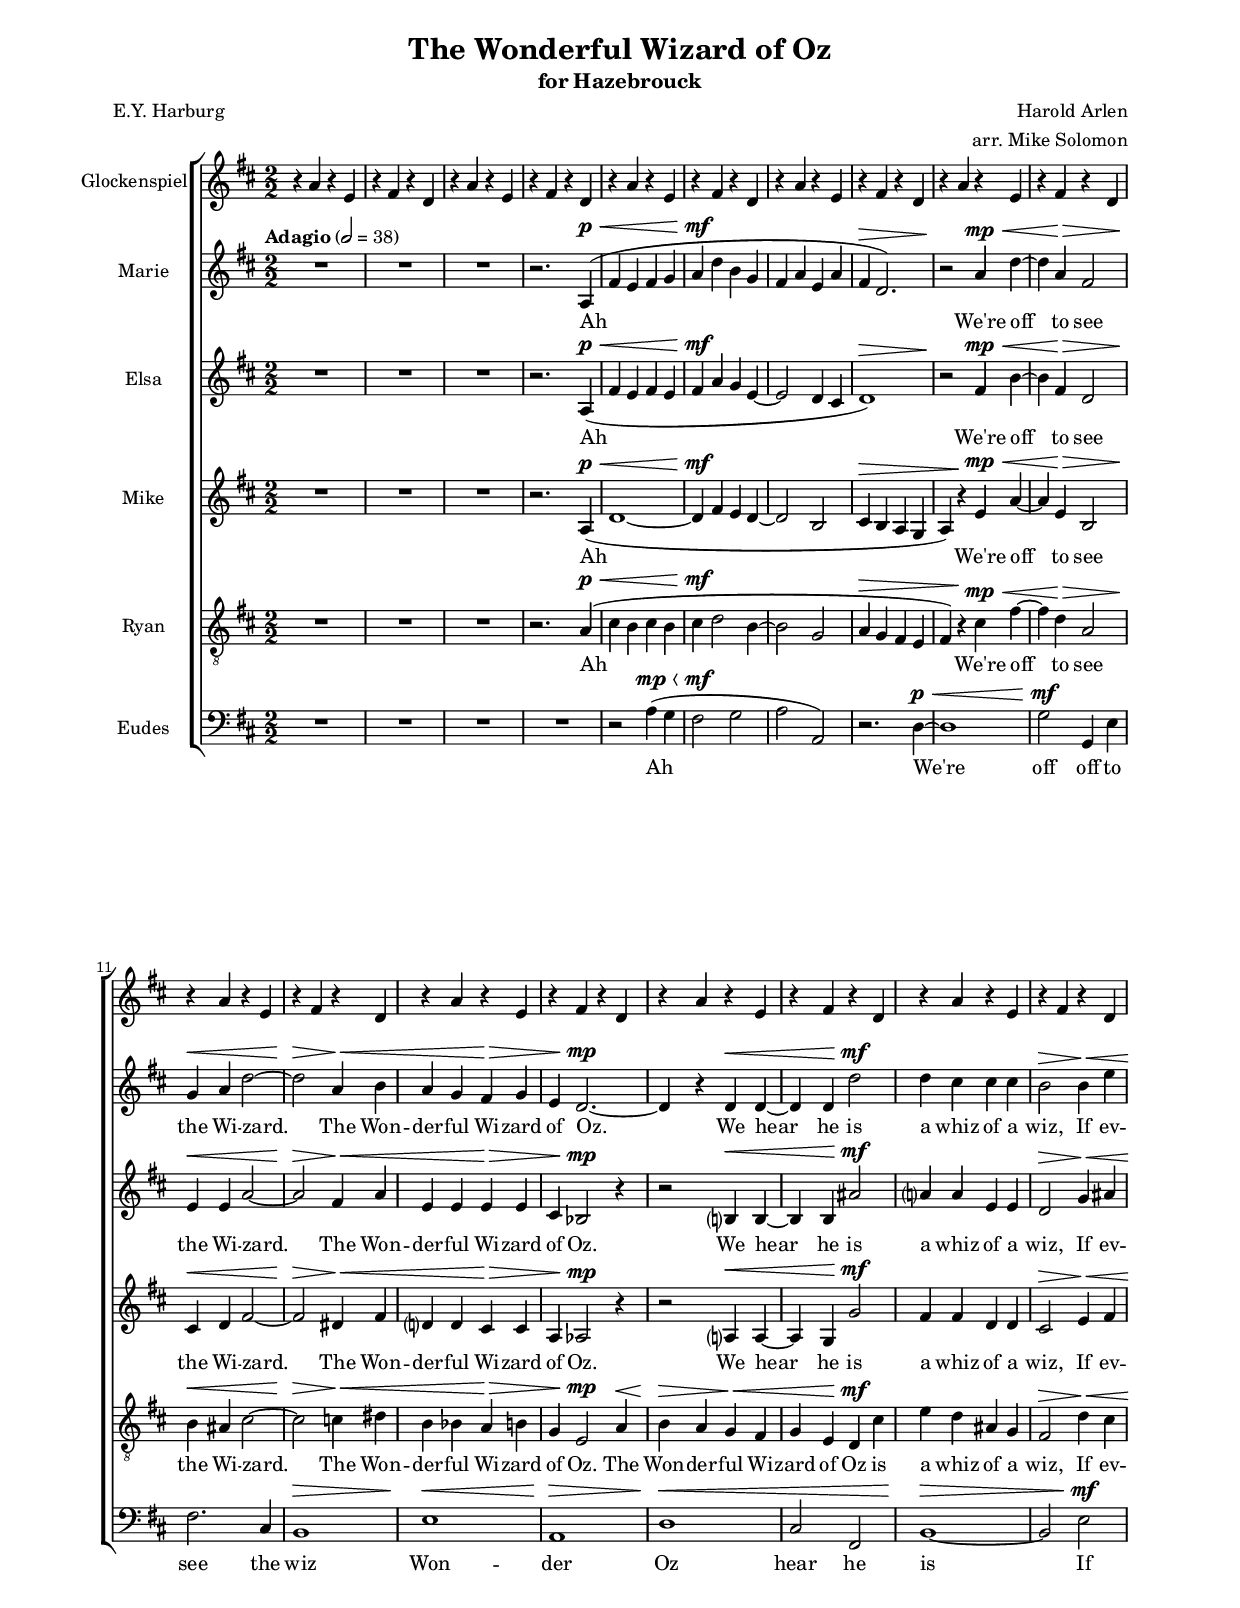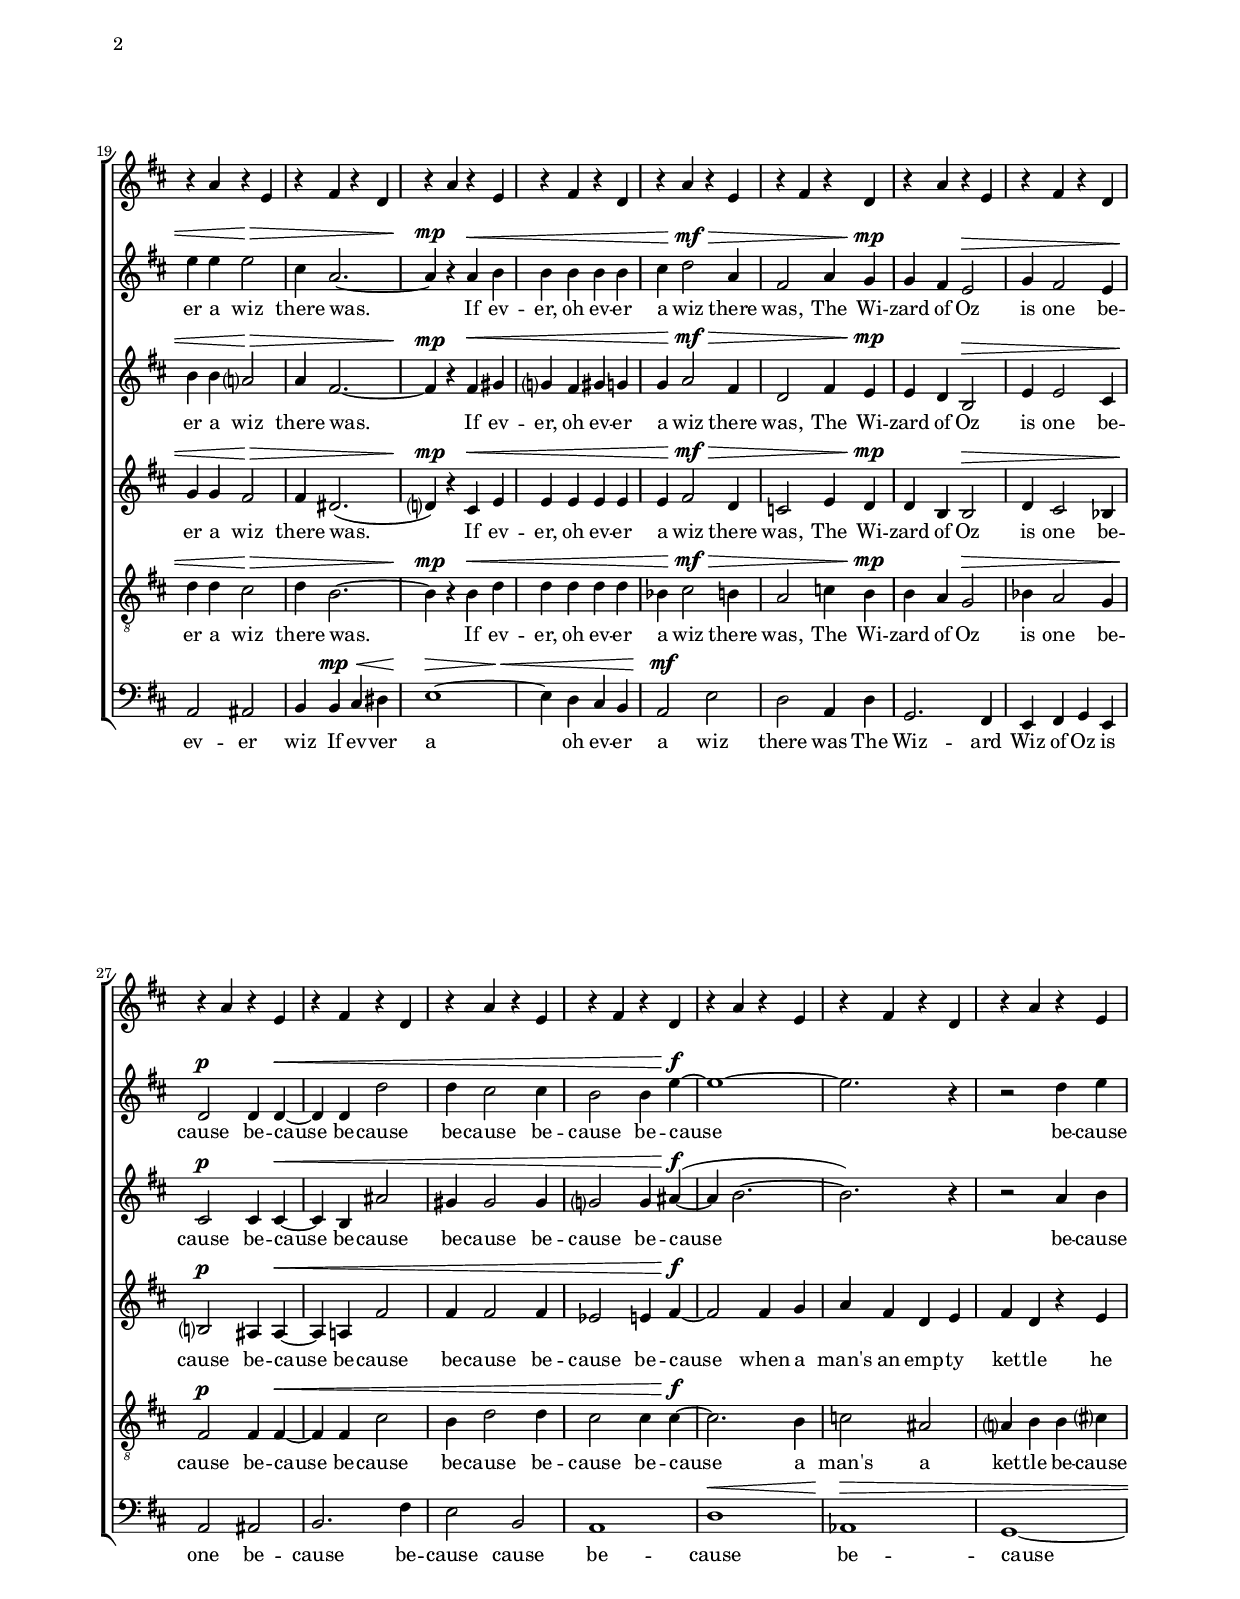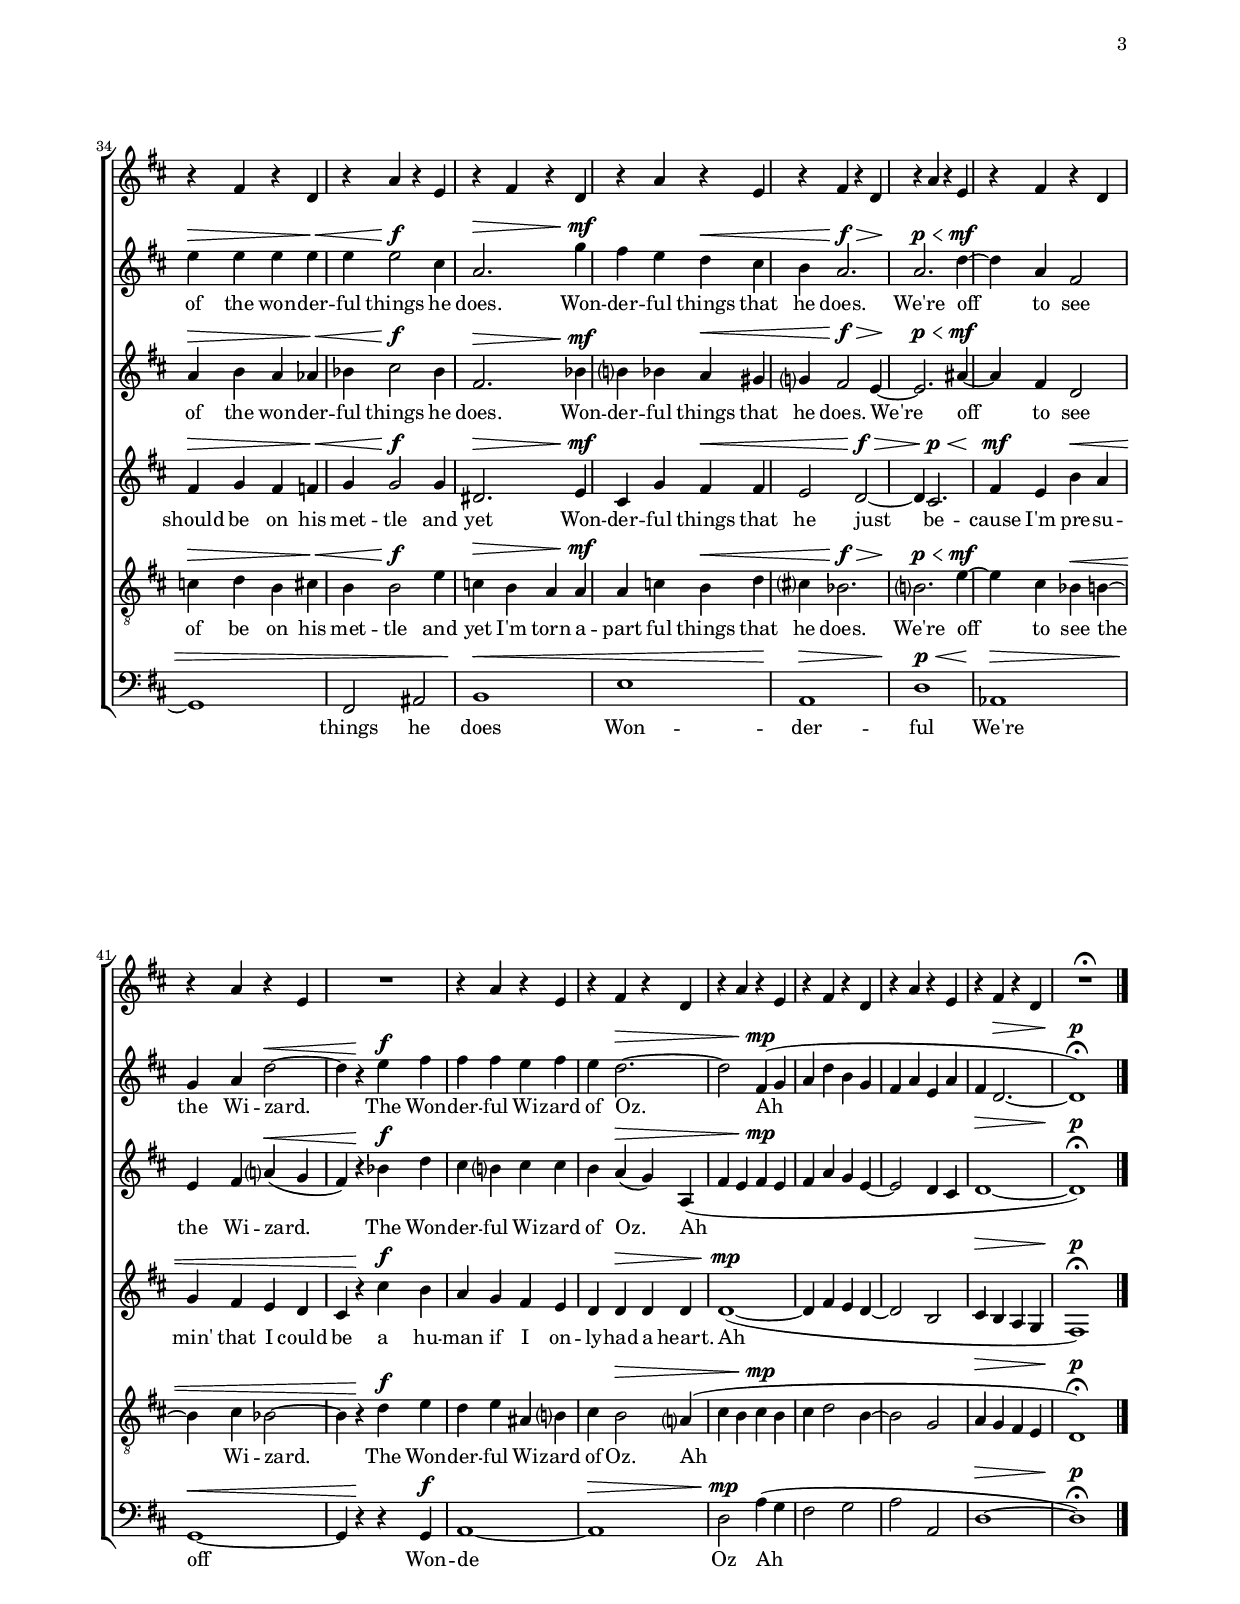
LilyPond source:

%TRANSPOSE TO D, KEEP IN SOPRANO!!!
\version "2.17.0"
\include "defs-devel.ly"
%{
    \new Staff \with { alignAboveContext = #"tenorstaff" }
     \relative c' {
      \key d \major
      R1 |
      r2 fis4 g |
      a fis d e |
      fis d fis e |
      fis d b cis |
      d b2 d4 |
      a a a a |
      a1 |
      r2 d ~ |
      d4 cis2. |
      b2 b'4 a
      g fis e d |
      cis cis cis' b |
      a g fis e |
      d d d d | 
      d1 |
    }
  We're off to see the Wi -- zard.
  The Won -- der -- ful Wi -- zard of Oz.
  We hear he is a whiz of a wiz,
  If ev -- er a wiz there was.
  If ev -- er, oh ev -- er a wiz there was,
  The Wi -- zard of Oz is one be -- cause
  be -- cause be -- cause be -- cause be -- cause be -- cause
  be -- cause of the won -- der -- ful things he does.
  Won -- der -- ful things that he does.
  We're off to see the Wi -- zard.
  The Won -- der -- ful Wi -- zard of Oz.  

%}
\paper {
  footnote-separator-markup = \markup { \column { " "\override #`(span-factor . 1/5) { \draw-hline } }}
  footnote-padding = 5\mm
  top-system-spacing = #'((basic-distance . 1) (minimum-distance . 0) (padding . 1) (stretchability . 40))
  bottom-system-spacing = #'((basic-distance . 1) (minimum-distance . 0) (padding . 1) (stretchability . 50))
  ragged-right = ##f
  left-margin = 0.75\in
  right-margin = 0.75\in
  top-margin = 0.5\in
  bottom-margin = 0.6\in
  ragged-last-bottom = ##f
  %max-systems-per-page = #2
}

#(ly:set-option 'point-and-click #f)

MyRed = \Red
MyBlack = \Black
myred = \once \override NoteHead.color = #red
myblack = \revert NoteHead.color
%MyRed = \revert NoteHead.color
%MyBlack = \revert NoteHead.color
%myred = \revert NoteHead.color
%myblack = \revert NoteHead.color

agogic = #(make-articulation "downbow")

\header {
  title = "The Wonderful Wizard of Oz" %(1)"
  subtitle = \markup { for Hazebrouck } 
  composer = "Harold Arlen"
  poet = "E.Y. Harburg"
  arranger = "arr. Mike Solomon"
}

nothing = {}

marks = {
  \time 2/2
  \tempo "Adagio" 2=38
  \repeat unfold 49 { s1 | } \bar "|."
}

prefatoryMatter = {
  \key d \major
  #(set-accidental-style 'modern-cautionary)
}

glock = \relative c'' {
  \prefatoryMatter
  \repeat unfold 20 { r4 a r e r fis r d | }
  r4 a' r e R1 |
  \relative c'' \repeat unfold 3 { r4 a r e r fis r d | }
  R1\fermataMarkup |
}

soprano = \relative c' { \autoBeamOff
  \prefatoryMatter
  R1*3 |
  r2. 
  a4\p\< ( |
  fis' e fis g |
  a\mf d b g |
  fis a e a |
  fis\> d2. ) |
  r2\! a'4\mp\< d ~ |
  d a\> fis2 |
  g4\< a d2 ~ |
  d2\> a4\< b |
  a g fis\> g |
  e d2.\mp ~ |
  d4 r4 d\< d ~ |
  d d d'2\mf |
  d4 cis cis cis |
  b2\> b4\< e |
  e e e2\> |
  cis4 a2. ~ |
  a4\mp r a\< b |
  b b b b |
  cis d2\mf\> a4 |
  fis2 a4 g\mp |
  g fis e2\> |
  g4 fis2 e4 |
  d2\p d4 d\< ~ |
  d d d'2 |
  d4 cis2 cis4 |
  b2 b4 e\f ~ |
  e1 ~ |
  e2. r4 |
  r2 d4 e |
  e\> e e e\< |
  e e2\f cis4 |
  a2.\> g'4\mf |
  fis e d\< cis |
  b a2.\f\> |
  a2.\p\< d4\mf ~ |
  d a fis2 |
  g4 a d2\< ~ |
  d4 r\! e\f fis |
  fis fis e fis |
  e d2.\> ~ |
  d2 fis,4\mp ( g |
  a d b g |
  fis a e a |
  fis d2.\> ~ |
  d1\p\fermata ) |
}

sopranoWords = \lyricmode {
  Ah
  We're off to see the Wi -- zard.
  The Won -- der -- ful Wi -- zard of Oz.
  We hear he is a whiz of a wiz,
  If ev -- er a wiz there was.
  If ev -- er, oh ev -- er a wiz there was,
  The Wi -- zard of Oz is one be -- cause
  be -- cause be -- cause be -- cause be -- cause be -- cause
  be -- cause of the won -- der -- ful things he does.
  Won -- der -- ful things that he does.
  We're off to see the Wi -- zard.
  The Won -- der -- ful Wi -- zard of Oz.  
  Ah
}

mezzo = \relative c' { \autoBeamOff
  \prefatoryMatter
  R1*3 |
  r2. 
  a4\p\< ( |
  fis' e fis e |
  fis4\mf a g e ~ |
  e2 d4 cis |
  d1\> ) |
  r2\! fis4\mp\< b ~ |
  b fis\> d2 |
  e4\< e a2 ~ |
  a2\> fis4\< a |
  e e e\> e |
  cis bes2\mp r4 |
  r2 b4\< b ~ |
  b b ais'2\mf |
  a4 a e e |
  d2\> g4\< ais |
  b b a2\> |
  a4 fis2. ~ |
  fis4\mp r4 fis\< gis |
  g fis gis g |
  g a2\mf\> fis4 |
  d2 fis4 e\mp |
  e d b2\> |
  e4 e2 cis4 |
  cis2\p cis4 cis4\< ~ |
  cis4 b4 ais'2 |
  gis4 gis2 gis4 |
  g2 g4 ais\f ( ~ |
  ais4 b2. ~ |
  b2. ) r4 |
  r2 a4 b |
  a\> b a aes\< |
  bes cis2\f bes4 |
  fis2.\> bes4\mf |
  b bes a\< gis |
  g fis2\f\> e4 ~ |
  e2.\p\< ais4\mf ~ |
  ais fis d2 |
  e4 fis a4\< ( g |
  fis4 ) r\! bes4\f d |
  cis b cis cis |
  b a\> (g) a,4 ( |
  fis' e fis\mp e |
  fis4 a g e ~ |
  e2 d4 cis |
  d1\> ~ |
  d\p\fermata ) | 
  
}

mezzoWords = \lyricmode {
  Ah
  We're off to see the Wi -- zard.
  The Won -- der -- ful Wi -- zard of Oz.
  We hear he is a whiz of a wiz,
  If ev -- er a wiz there was.
  If ev -- er, oh ev -- er a wiz there was,
  The Wi -- zard of Oz is one be -- cause
  be -- cause be -- cause be -- cause be -- cause be -- cause
  be -- cause of the won -- der -- ful things he does.
  Won -- der -- ful things that he does.
  We're off to see the Wi -- zard.
  The Won -- der -- ful Wi -- zard of Oz.  
  Ah
}

alto = \relative c' { \autoBeamOff
  \prefatoryMatter
  R1*3 |
  r2. 
  a4\p\< ( |
  d1 ~ |
  d4\mf fis e d ~ |
  d2 b |
  cis4\> b a g |
  a4 ) r\! e'4\mp\< a ~ |
  a e\> b2 |
  cis4\< d fis2 ~ |
  fis\> dis4\< fis |
  d d cis\> cis |
  a aes2\mp r4 |
  r2 a4\< a ~ |
  a g g'2\mf |
  fis4 fis d d |
  cis2\> e4\< fis |
  g g fis2\> |
  fis4 dis2. ( |
  d4\mp ) r cis\< e |
  e e e e |
  e fis2\mf\> d4 |
  c2 e4 d\mp |
  d b b2\> |
  d4 cis2 bes4 |
  b2\p ais4 ais\< ~ |
  ais a fis'2 |
  fis4 fis2 fis4 |
  ees2 e4 fis\f ~ |
  fis2 fis4 g |
  a fis d e |
  fis d r e |
  fis\> g fis f\< |
  g4 g2\f g4 |
  dis2.\> e4\mf |
  cis4 g' fis\< fis |
  e2 d2\f\> ~ |
  d4 cis2.\p\< |
  fis4\mf e b'\< a |
  g fis e d |
  cis r\! cis'\f b |
  a g fis e |
  d d\> d d |
  d1\mp ( ~ |
  d4 fis4 e d ~ |
  d2 b |
  cis4\> b a g |
  fis1\p\fermata ) |
}

altoWords = \lyricmode {
  Ah
  We're off to see the Wi -- zard.
  The Won -- der -- ful Wi -- zard of Oz.
  We hear he is a whiz of a wiz,
  If ev -- er a wiz there was.
  If ev -- er, oh ev -- er a wiz there was,
  The Wi -- zard of Oz is one be -- cause
  be -- cause be -- cause be -- cause be -- cause be -- cause
  when a man's an emp -- ty ket -- tle
  he should be on his met -- tle
  and yet
  Won -- der -- ful things that he
  just be -- cause I'm pre -- su -- min'
  that I could be a hu -- man if I
  on -- ly -- had a heart.
  Ah
}

tenor = \relative c' {
  \autoBeamOff
  \clef "treble_8"
  \prefatoryMatter
  R1*3 |
  r2. 
  a4\p\< ( |
  cis b cis b |
  cis\mf d2 b4 ~ |
  b2 g |
  a4\> g fis e |
  fis ) r\! cis'4\mp\< fis ~ |
  fis d\> a2 |
  b4\< ais cis2 ~ |
  cis2\> c4\< dis4 |
  b bes a\> b |
  g e2\mp a4\< |
  b\> a g\< fis |
  g e d\mf cis' |
  e4 d ais g |
  fis2\> d'4\< cis4 |
  d d cis2\> |
  d4 b2. ~ |
  b4\mp r4 b\< d |
  d d d d |
  bes4 cis2\mf\> b4 |
  a2 c4 b\mp |
  b a g2\> |
  bes4 a2 g4 |
  fis2\p fis4 fis\< ~ |
  fis fis cis'2 |
  b4 d2 d4 |
  cis2 cis4 cis\f ~ |
  cis2. b4 |
  c2 ais |
  a4 b b4 cis |
  c\> d b cis\< |
  b b2\f e4 |
  c4\> b a a\mf |
  a c b\< d
  cis bes2.\f\> |
  b2.\p\< e4\mf ~ |
  e cis bes\< b4 ~ |
  b4 cis bes2 ~ |
  bes4 r\! d\f e |
  d e ais, b |
  cis4 b2\> a4 ( |
  cis b cis\mp b |
  cis d2 b4 ~ |
  b2 g |
  a4\> g fis e |
  d1\p\fermata ) |
}

tenorWords = \lyricmode {
  Ah
  We're off to see the Wi -- zard.
  The Won -- der -- ful Wi -- zard of Oz.
  The Won -- der -- ful Wi -- zard of Oz is
  a whiz of a wiz,
  If ev -- er a wiz there was.
  If ev -- er, oh ev -- er a wiz there was,
  The Wi -- zard of Oz is one be -- cause
  be -- cause be -- cause be -- cause be -- cause be -- cause
  a man's a ket -- tle
  be -- cause of be on his met -- tle and yet I'm torn a -- part
  ful things that he does.
  We're off to see the Wi -- zard.
  The Won -- der -- ful Wi -- zard of Oz.  
  Ah
}

bass = \relative c' { \autoBeamOff
  \prefatoryMatter
  \clef bass
  R1*3 |
  R1 |
  r2 a4\mp\< ( g |
  fis2\mf g |
  a a, ) |
  r2. d4\p\< ~ |
  d1 |
  g2\mf g,4 e' |
  fis2. cis4 |
  b1\> |
  e\< |
  a,\> |
  d\< |
  cis2 fis, |
  b1\> ~ |
  b2 e\mf |
  a, ais |
  b4 b\mp\< cis4 dis |
  << { e1 ~ |
  e4 } { s2.\> s4\< } >> d cis b |
  a2\mf e' |
  d a4 d |
  g,2. fis4 |
  e fis g e |
  a2 ais |
  b2. fis'4 |
  e2 b |
  a1 |
  d1\< |
  aes\> |
  g ~ |
  g |
  fis2 ais |
  b1\< |
  e1 |
  a,\> |
  d1\p\< |
  aes\> |
  g\< ~ |
  g4 r4\! r g\f |
  a1 ~ |
  a\> |
  d2\mp a'4 ( g |
  fis2 g |
  a a, |
  d1\> ~ |
  d\p\fermata )|
}

bassWords = \lyricmode {
  Ah
  We're off off to see the wiz
  Won -- der
  Oz
  hear he
  is If ev -- er wiz If ev -- ver a
  oh ev -- er
  a wiz there was The Wiz -- ard
  Wiz of Oz is one be -- cause
  be -- cause cause be -- cause
  be -- cause
  things he does
  Won -- der -- ful
  We're off
  Won -- de
  Oz
  Ah
}

%%% SCORE
#(set-global-staff-size 16)

\score {
  \new ChoirStaff <<
    \new Staff \with { instrumentName = #"Glockenspiel" %shortInstrumentName = #"M."
} <<
      \new Voice = "glock" { << { \numericTimeSignature
        \glock
      } {
        \nothing
      } {
        \nothing
      }>> }
    >>
    \new Staff \with { instrumentName = #"Marie" %shortInstrumentName = #"M."
} <<
      \new Voice = "soprano" { << { \numericTimeSignature
        \soprano
      } {
        \marks
      } {
        \nothing
      }>> }
      \new Lyrics \lyricsto "soprano" {
        \sopranoWords
      }
    >>
    \new Staff \with { instrumentName = #"Elsa" %shortInstrumentName = #"E."
} <<
      \new Voice = "mezzo" { << { \numericTimeSignature
        \mezzo
      } {
        \nothing
      } >> }
      \new Lyrics \lyricsto "mezzo" {
        \mezzoWords
      }
    >>
    \new Staff \with { instrumentName = #"Mike" %shortInstrumentName = #"Mk."
} <<
      \new Voice = "alto" { << { \numericTimeSignature
        \alto
      } {
        \nothing
      } >> }
      \new Lyrics \lyricsto "alto" {
        \altoWords
      }
    >>
    \new Staff = "tenorstaff" \with { instrumentName = #"Ryan" %shortInstrumentName = #"R."
} <<
      \new Voice = "tenor" { << { \numericTimeSignature
        \tenor
      } {
        \nothing
      } >> }
      \new Lyrics \lyricsto "tenor" {
        \tenorWords
      }
    >>
    \new Staff \with { instrumentName = #"Eudes" %shortInstrumentName = #"P." %\markup { \concat { E \super u . } }
} <<
      \new Voice = "bass" { << { \numericTimeSignature
        \bass
      } {
        \nothing
      } >> }
      \new Lyrics \lyricsto "bass" {
        \bassWords
      }
    >>
  >>
  \layout {
    \context {
      \Voice
      \override TextScript #'layer = #6
      \override NoteHead #'layer = #7
      \override Glissando #'breakable = ##t
      \override TupletNumber #'breakable = ##t
      \override TupletBracket #'breakable = ##t
      \override DynamicLineSpanner #'direction = #UP
      %\override Slur #'direction = #UP
      \remove "Forbid_line_break_engraver"
    }
    \context {
      \Staff
      \consists "Metronome_mark_engraver"
      \override TimeSignature #'style = #'numbered
      \override StaffSymbol #'layer = #4
      \override TimeSignature #'layer = #3
      \override TimeSignature #'whiteout = ##t
    }
    \context {
      \Lyrics
      %\override LyricText #'whiteout = ##t
      \override LyricText #'layer = #6
    }
    \context {
      \Score
      \remove "Metronome_mark_engraver"
      \override NonMusicalPaperColumn #'allow-loose-spacing = ##f
    }
  }
}

%{
%%% piano redux
#(set-global-staff-size 20)

\score {
  \new PianoStaff <<
    \new Staff <<
      \new Voice = "1" { \voiceOne << \soprano \marks >> }
      \new Voice = "2" { \voiceTwo \mezzo }
      \new Voice = "3" { \voiceThree \alto }
    >>
    \new Staff <<
      \new Voice = "4" { \voiceOne \tenor }
      \new Voice = "5" { \voiceTwo \bass }
    >>
  >>
  \layout {
    \context {
      \Voice
      \override TextScript #'layer = #6
      \override NoteHead #'layer = #7
      \override Glissando #'breakable = ##t
      \override TupletNumber #'breakable = ##t
      \override TupletBracket #'breakable = ##t
      \remove "Forbid_line_break_engraver"
    }
    \context {
      \Staff
      \consists "Metronome_mark_engraver"
      \override TimeSignature #'style = #'numbered
      \override StaffSymbol #'layer = #4
      \override TimeSignature #'layer = #3
      \override TimeSignature #'whiteout = ##t
    }
    \context {
      \Lyrics
      %\override LyricText #'whiteout = ##t
      \override LyricText #'layer = #6
    }
    \context {
      \Score
      \remove "Metronome_mark_engraver"
      \override NonMusicalPaperColumn #'allow-loose-spacing = ##f
    }
  }
}
%}
%%% MIDI

\score {
  \new ChoirStaff <<
    \new Staff \with { instrumentName = #"Glockenspiel" %shortInstrumentName = #"M."
} <<
      \new Voice = "glock" { << { \numericTimeSignature
        \glock
      } {
        \nothing
      } {
        \nothing
      }>> }
    >>
    \new Staff \with { instrumentName = #"Marie" %shortInstrumentName = #"M."
} <<
      \new Voice = "soprano" { << { \numericTimeSignature
        \soprano
      } {
        \marks
      } >> }
      \new Lyrics \lyricsto "soprano" {
        \sopranoWords
      }
    >>
    \new Staff \with { instrumentName = #"Elsa" %shortInstrumentName = #"E."
} <<
      \new Voice = "mezzo" { \numericTimeSignature
        \mezzo
      }
      \new Lyrics \lyricsto "mezzo" {
        \mezzoWords
      }
    >>
    \new Staff \with { instrumentName = #"Mike" %shortInstrumentName = #"Mk."
} <<
      \new Voice = "alto" { \numericTimeSignature
        \alto
      }
      \new Lyrics \lyricsto "alto" {
        \altoWords
      }
    >>
    \new Staff \with { instrumentName = #"Ryan" %shortInstrumentName = #"R."
} <<
      \new Voice = "tenor" { \numericTimeSignature
        \tenor
      }
      \new Lyrics \lyricsto "tenor" {
        \tenorWords
      }
    >>
    \new Staff \with { instrumentName = #"Eudes" %shortInstrumentName = #"P." %\markup { \concat { E \super u . } }
} <<
      \new Voice = "bass" { \numericTimeSignature
        \bass
      }
      \new Lyrics \lyricsto "bass" {
        \bassWords
      }
    >>
  >>
  \midi {}
}
